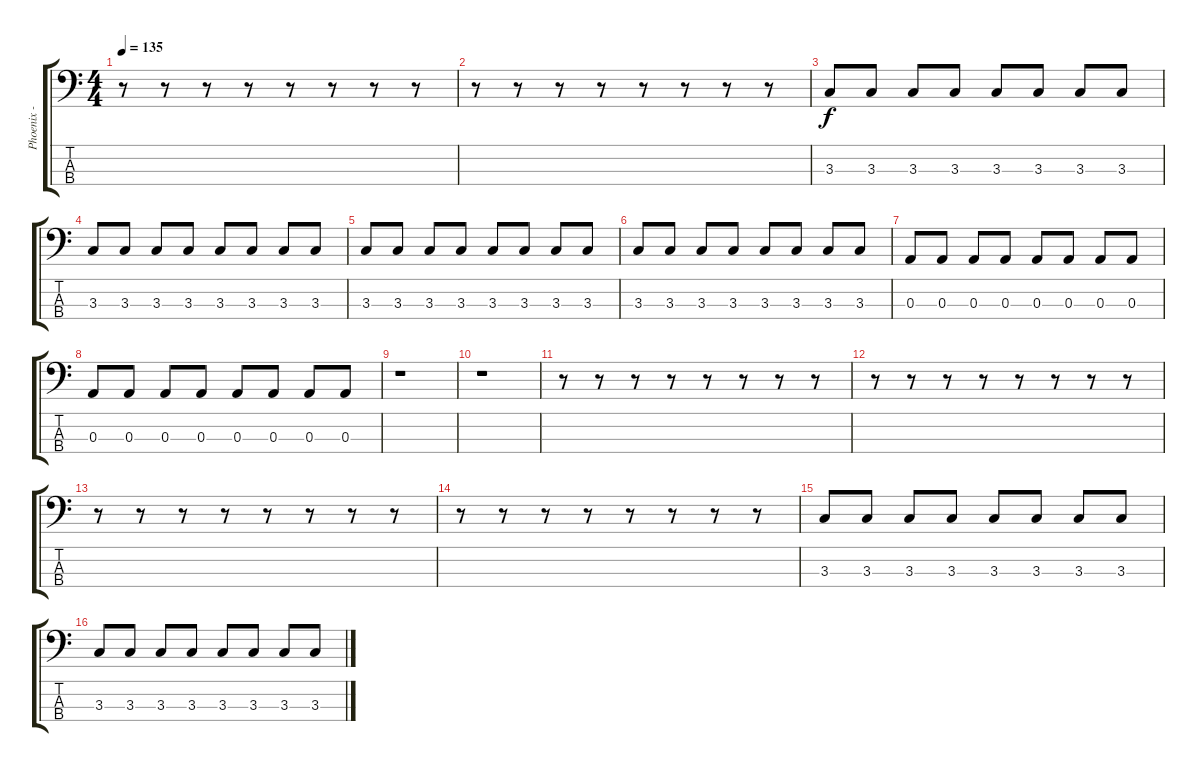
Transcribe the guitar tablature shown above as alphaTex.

\track ("Phoenix - Bass" "Phoenix - ") {instrument electricbasspick}
\staff {score tabs}
\tuning (G2 D2 A1 E1) {hide}
\ts (4 4)
\tempo 135
\clef f4
\ks c
r.8{dy f} r.8 r.8 r.8 r.8 r.8 r.8 r.8 |
r.8 r.8 r.8 r.8 r.8 r.8 r.8 r.8 |
3.3.8 3.3.8 3.3.8 3.3.8 3.3.8 3.3.8 3.3.8 3.3.8 |
3.3.8 3.3.8 3.3.8 3.3.8 3.3.8 3.3.8 3.3.8 3.3.8 |
3.3.8 3.3.8 3.3.8 3.3.8 3.3.8 3.3.8 3.3.8 3.3.8 |
3.3.8 3.3.8 3.3.8 3.3.8 3.3.8 3.3.8 3.3.8 3.3.8 |
0.3.8 0.3.8 0.3.8 0.3.8 0.3.8 0.3.8 0.3.8 0.3.8 |
0.3.8 0.3.8 0.3.8 0.3.8 0.3.8 0.3.8 0.3.8 0.3.8 |
r.1 |
r.1 |
r.8 r.8 r.8 r.8 r.8 r.8 r.8 r.8 |
r.8 r.8 r.8 r.8 r.8 r.8 r.8 r.8 |
r.8 r.8 r.8 r.8 r.8 r.8 r.8 r.8 |
r.8 r.8 r.8 r.8 r.8 r.8 r.8 r.8 |
3.3.8 3.3.8 3.3.8 3.3.8 3.3.8 3.3.8 3.3.8 3.3.8 |
3.3.8 3.3.8 3.3.8 3.3.8 3.3.8 3.3.8 3.3.8 3.3.8
